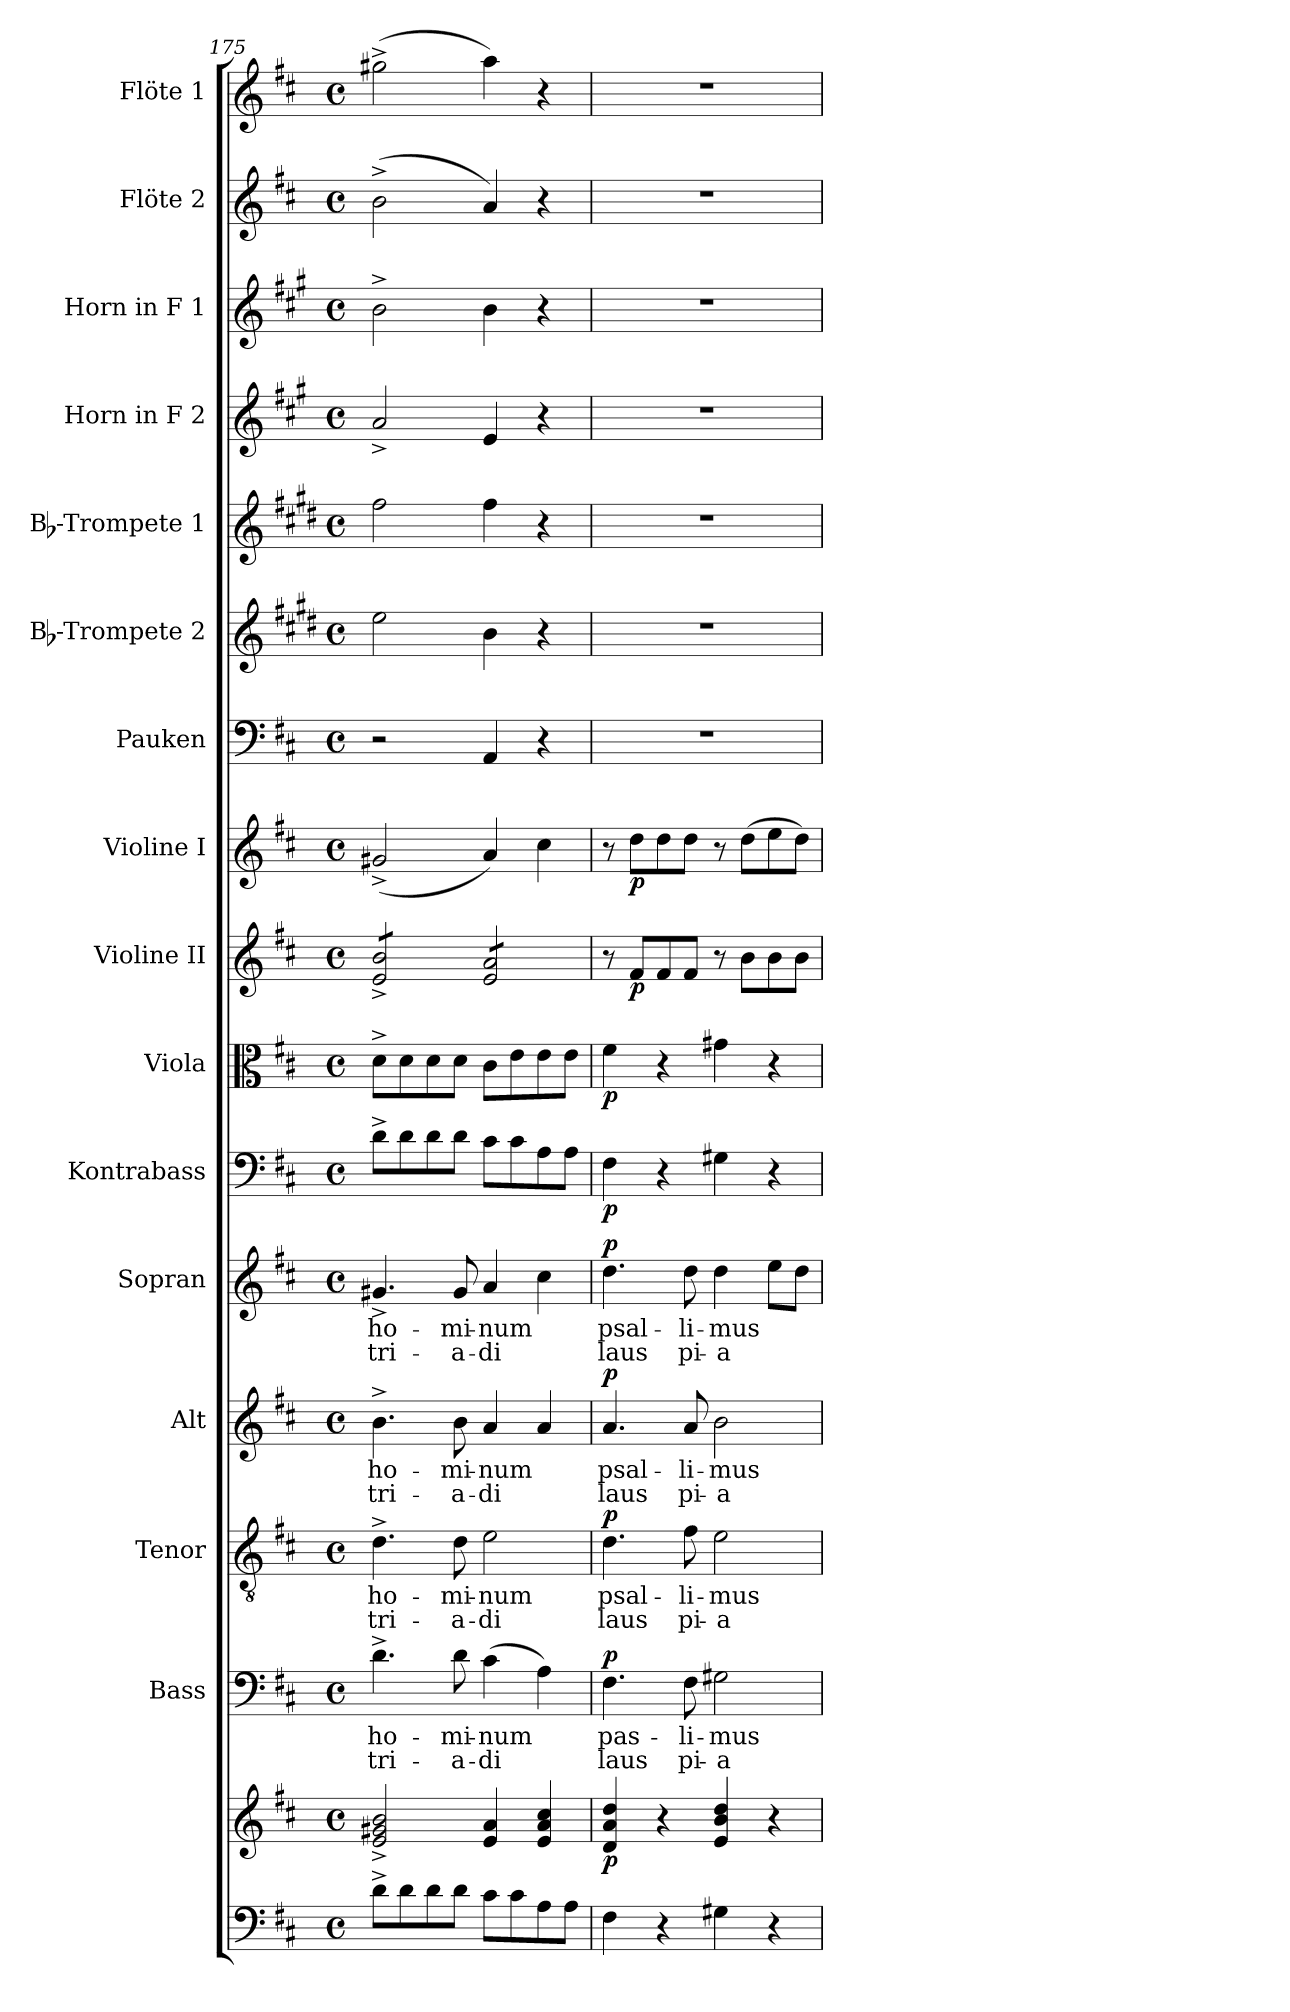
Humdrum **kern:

**kern	**kern	**dynam	**kern	**text	**text	**dynam	**kern	**text	**text	**dynam	**kern	**text	**text	**dynam	**kern	**text	**text	**dynam	**kern	**dynam	**kern	**dynam	**kern	**dynam	**kern	**dynam	**kern	**kern	**kern	**kern	**kern	**kern	**kern
*part16	*part16	*part16	*part15	*part15	*part15	*part15	*part14	*part14	*part14	*part14	*part13	*part13	*part13	*part13	*part12	*part12	*part12	*part12	*part11	*part11	*part10	*part10	*part9	*part9	*part8	*part8	*part7	*part6	*part5	*part4	*part3	*part2	*part1
*staff17	*staff16	*staff16/17	*staff15	*staff15	*staff15	*staff15	*staff14	*staff14	*staff14	*staff14	*staff13	*staff13	*staff13	*staff13	*staff12	*staff12	*staff12	*staff12	*staff11	*staff11	*staff10	*staff10	*staff9	*staff9	*staff8	*staff8	*staff7	*staff6	*staff5	*staff4	*staff3	*staff2	*staff1
*	*	*	*I"Bass	*	*	*	*I"Tenor	*	*	*	*I"Alt	*	*	*	*I"Sopran	*	*	*	*I"Kontrabass	*	*I"Viola	*	*I"Violine II	*	*I"Violine I	*	*I"Pauken	*I"Bb-Trompete 2	*I"Bb-Trompete 1	*I"Horn in F 2	*I"Horn in F 1	*I"Flöte 2	*I"Flöte 1
*	*	*	*I'B.	*	*	*	*I'T.	*	*	*	*I'A.	*	*	*	*I'S.	*	*	*	*I'Kb.	*	*I'Vla.	*	*I'Vl. II	*	*I'Vl. I	*	*I'Pk.	*I'Bb Trp. 2	*I'Bb Trp. 1	*	*	*I'Fl. 2	*I'Fl. 1
*clefF4	*clefG2	*	*clefF4	*	*	*	*clefGv2	*	*	*	*clefG2	*	*	*	*clefG2	*	*	*	*clefF4	*	*clefC3	*	*clefG2	*	*clefG2	*	*clefF4	*clefG2	*clefG2	*clefG2	*clefG2	*clefG2	*clefG2
*	*	*	*	*	*	*	*	*	*	*	*	*	*	*	*	*	*	*	*ITrd7c12	*	*	*	*	*	*	*	*	*ITrd1c2	*ITrd1c2	*ITrd4c7	*ITrd4c7	*	*
*k[f#c#]	*k[f#c#]	*	*k[f#c#]	*	*	*	*k[f#c#]	*	*	*	*k[f#c#]	*	*	*	*k[f#c#]	*	*	*	*k[f#c#]	*	*k[f#c#]	*	*k[f#c#]	*	*k[f#c#]	*	*k[f#c#]	*k[f#c#]	*k[f#c#]	*k[f#c#]	*k[f#c#]	*k[f#c#]	*k[f#c#]
*D:	*D:	*	*D:	*	*	*	*D:	*	*	*	*D:	*	*	*	*D:	*	*	*	*D:	*	*D:	*	*D:	*	*D:	*	*D:	*D:	*D:	*D:	*D:	*D:	*D:
*M4/4	*M4/4	*	*M4/4	*	*	*	*M4/4	*	*	*	*M4/4	*	*	*	*M4/4	*	*	*	*M4/4	*	*M4/4	*	*M4/4	*	*M4/4	*	*M4/4	*M4/4	*M4/4	*M4/4	*M4/4	*M4/4	*M4/4
*met(c)	*met(c)	*	*met(c)	*	*	*	*met(c)	*	*	*	*met(c)	*	*	*	*met(c)	*	*	*	*met(c)	*	*met(c)	*	*met(c)	*	*met(c)	*	*met(c)	*met(c)	*met(c)	*met(c)	*met(c)	*met(c)	*met(c)
=175	=175	=175	=175	=175	=175	=175	=175	=175	=175	=175	=175	=175	=175	=175	=175	=175	=175	=175	=175	=175	=175	=175	=175	=175	=175	=175	=175	=175	=175	=175	=175	=175	=175
!	!	!	!	!LO:LY:b	!LO:LY:b	!	!	!LO:LY:b	!LO:LY:b	!	!	!LO:LY:b	!LO:LY:b	!	!	!LO:LY:b	!LO:LY:b	!	!	!	!	!	!	!	!	!	!	!	!	!	!	!	!
*	*	*	*	*	*	*	*	*	*	*	*	*	*	*	*	*	*	*	*	*	*	*	*tremolo	*	*	*	*	*	*	*	*	*	*
8d^>\L	2e/^< 2g#X/^< 2b/^<	.	4.d^>\	ho-	tri-	.	4.d^>\	ho-	tri-	.	4.b^>\	ho-	tri-	.	4.g#X^>/	ho-	tri-	.	8D^>\L	.	8d^>\L	.	8e/^< 8b/^<L	.	(<2g#X^</	.	2r	2dd\	2ee\	2d^</	2e^>\	(>2b^>\	(>2gg#X^>\
8d\	.	.	.	.	.	.	.	.	.	.	.	.	.	.	.	.	.	.	8D\	.	8d\	.	8e/^< 8b/^<	.	.	.	.	.	.	.	.	.	.
8d\	.	.	.	.	.	.	.	.	.	.	.	.	.	.	.	.	.	.	8D\	.	8d\	.	8e/^< 8b/^<	.	.	.	.	.	.	.	.	.	.
!	!	!	!	!LO:LY:b	!LO:LY:b	!	!	!LO:LY:b	!LO:LY:b	!	!	!LO:LY:b	!LO:LY:b	!	!	!LO:LY:b	!LO:LY:b	!	!	!	!	!	!	!	!	!	!	!	!	!	!	!	!
8d\J	.	.	8d\	-mi-	-a-	.	8d\	-mi-	-a-	.	8b\	-mi-	-a-	.	8g#/	-mi-	-a-	.	8D\J	.	8d\J	.	8e/^< 8b/^<J	.	.	.	.	.	.	.	.	.	.
!	!	!	!	!LO:LY:b	!LO:LY:b	!	!	!LO:LY:b	!LO:LY:b	!	!	!LO:LY:b	!LO:LY:b	!	!	!LO:LY:b	!LO:LY:b	!	!	!	!	!	!	!	!	!	!	!	!	!	!	!	!
8c#\L	4e/ 4a/	.	(>4c#\	-num	-di	.	2e\	-num	-di	.	4a/	-num	-di	.	4a/	-num	-di	.	8C#\L	.	8c#\L	.	8e/ 8a/L	.	4a/)	.	4AA/	4a\	4ee\	4A/	4e\	4a/)	4aa\)
8c#\	.	.	.	.	.	.	.	.	.	.	.	.	.	.	.	.	.	.	8C#\	.	8e\	.	8e/ 8a/	.	.	.	.	.	.	.	.	.	.
8A\	4e/ 4a/ 4cc#/	.	4A\)	.	.	.	.	.	.	.	4a/	.	.	.	4cc#\	.	.	.	8AA\	.	8e\	.	8e/ 8a/	.	4cc#\	.	4r	4r	4r	4r	4r	4r	4r
8A\J	.	.	.	.	.	.	.	.	.	.	.	.	.	.	.	.	.	.	8AA\J	.	8e\J	.	8e/ 8a/J	.	.	.	.	.	.	.	.	.	.
*	*	*	*	*	*	*	*	*	*	*	*	*	*	*	*	*	*	*	*	*	*	*	*Xtremolo	*	*	*	*	*	*	*	*	*	*
!!LO:PB:g=z
=176	=176	=176	=176	=176	=176	=176	=176	=176	=176	=176	=176	=176	=176	=176	=176	=176	=176	=176	=176	=176	=176	=176	=176	=176	=176	=176	=176	=176	=176	=176	=176	=176	=176
!	!	!LO:DY:b	!	!LO:LY:b	!LO:LY:b	!LO:DY:a	!	!LO:LY:b	!LO:LY:b	!LO:DY:a	!	!LO:LY:b	!LO:LY:b	!LO:DY:a	!	!LO:LY:b	!LO:LY:b	!LO:DY:a	!	!LO:DY:b	!	!LO:DY:b	!	!	!	!	!	!	!	!	!	!	!
4F#\	4d/ 4a/ 4dd/	p	4.F#\	pas-	laus	p	4.d\	psal-	laus	p	4.a/	psal-	laus	p	4.dd\	psal-	laus	p	4FF#\	p	4f#\	p	8r	.	8r	.	1r	1r	1r	1r	1r	1r	1r
!	!	!	!	!	!	!	!	!	!	!	!	!	!	!	!	!	!	!	!	!	!	!	!	!LO:DY:b	!	!LO:DY:b	!	!	!	!	!	!	!
.	.	.	.	.	.	.	.	.	.	.	.	.	.	.	.	.	.	.	.	.	.	.	8f#/L	p	8dd\L	p	.	.	.	.	.	.	.
4r	4r	.	.	.	.	.	.	.	.	.	.	.	.	.	.	.	.	.	4r	.	4r	.	8f#/	.	8dd\	.	.	.	.	.	.	.	.
!	!	!	!	!LO:LY:b	!LO:LY:b	!	!	!LO:LY:b	!LO:LY:b	!	!	!LO:LY:b	!LO:LY:b	!	!	!LO:LY:b	!LO:LY:b	!	!	!	!	!	!	!	!	!	!	!	!	!	!	!	!
.	.	.	8F#\	-li-	pi-	.	8f#\	-li-	pi-	.	8a/	-li-	pi-	.	8dd\	-li-	pi-	.	.	.	.	.	8f#/J	.	8dd\J	.	.	.	.	.	.	.	.
!	!	!	!	!LO:LY:b	!LO:LY:b	!	!	!LO:LY:b	!LO:LY:b	!	!	!LO:LY:b	!LO:LY:b	!	!	!LO:LY:b	!LO:LY:b	!	!	!	!	!	!	!	!	!	!	!	!	!	!	!	!
4G#X\	4e/ 4b/ 4dd/	.	2G#X\	-mus	-a	.	2e\	-mus	-a	.	2b\	-mus	-a	.	4dd\	-mus	-a	.	4GG#X\	.	4g#X\	.	8r	.	8r	.	.	.	.	.	.	.	.
.	.	.	.	.	.	.	.	.	.	.	.	.	.	.	.	.	.	.	.	.	.	.	8b\L	.	(>8dd\L	.	.	.	.	.	.	.	.
4r	4r	.	.	.	.	.	.	.	.	.	.	.	.	.	8ee\L	.	.	.	4r	.	4r	.	8b\	.	8ee\	.	.	.	.	.	.	.	.
.	.	.	.	.	.	.	.	.	.	.	.	.	.	.	8dd\J	.	.	.	.	.	.	.	8b\J	.	8dd\J)	.	.	.	.	.	.	.	.
=	=	=	=	=	=	=	=	=	=	=	=	=	=	=	=	=	=	=	=	=	=	=	=	=	=	=	=	=	=	=	=	=	=
*-	*-	*-	*-	*-	*-	*-	*-	*-	*-	*-	*-	*-	*-	*-	*-	*-	*-	*-	*-	*-	*-	*-	*-	*-	*-	*-	*-	*-	*-	*-	*-	*-	*-
